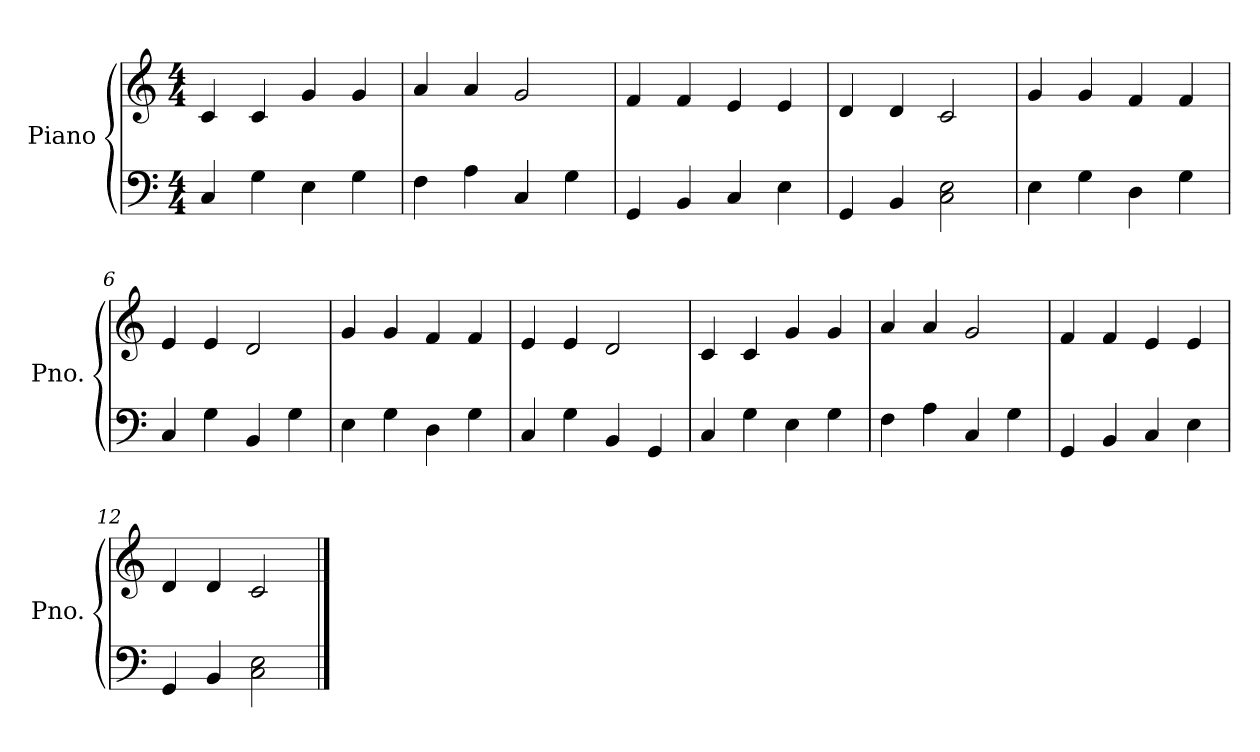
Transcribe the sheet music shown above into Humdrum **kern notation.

**kern	**kern
*part1	*part1
*staff2	*staff1
*I"Piano	*
*I'Pno.	*
*clefF4	*clefG2
*k[]	*k[]
*M4/4	*M4/4
*MM100	*MM100
=1	=1
4C/	4c/
4G\	4c/
4E\	4g/
4G\	4g/
=2	=2
4F\	4a/
4A\	4a/
4C/	2g/
4G\	.
=3	=3
4GG/	4f/
4BB/	4f/
4C/	4e/
4E\	4e/
=4	=4
4GG/	4d/
4BB/	4d/
2C\ 2E\	2c/
=5	=5
4E\	4g/
4G\	4g/
4D\	4f/
4G\	4f/
=6	=6
4C/	4e/
4G\	4e/
4BB/	2d/
4G\	.
!!LO:LB:g=z
=7	=7
4E\	4g/
4G\	4g/
4D\	4f/
4G\	4f/
=8	=8
4C/	4e/
4G\	4e/
4BB/	2d/
4GG/	.
=9	=9
4C/	4c/
4G\	4c/
4E\	4g/
4G\	4g/
=10	=10
4F\	4a/
4A\	4a/
4C/	2g/
4G\	.
=11	=11
4GG/	4f/
4BB/	4f/
4C/	4e/
4E\	4e/
=12	=12
4GG/	4d/
4BB/	4d/
2C\ 2E\	2c/
==	==
*-	*-
